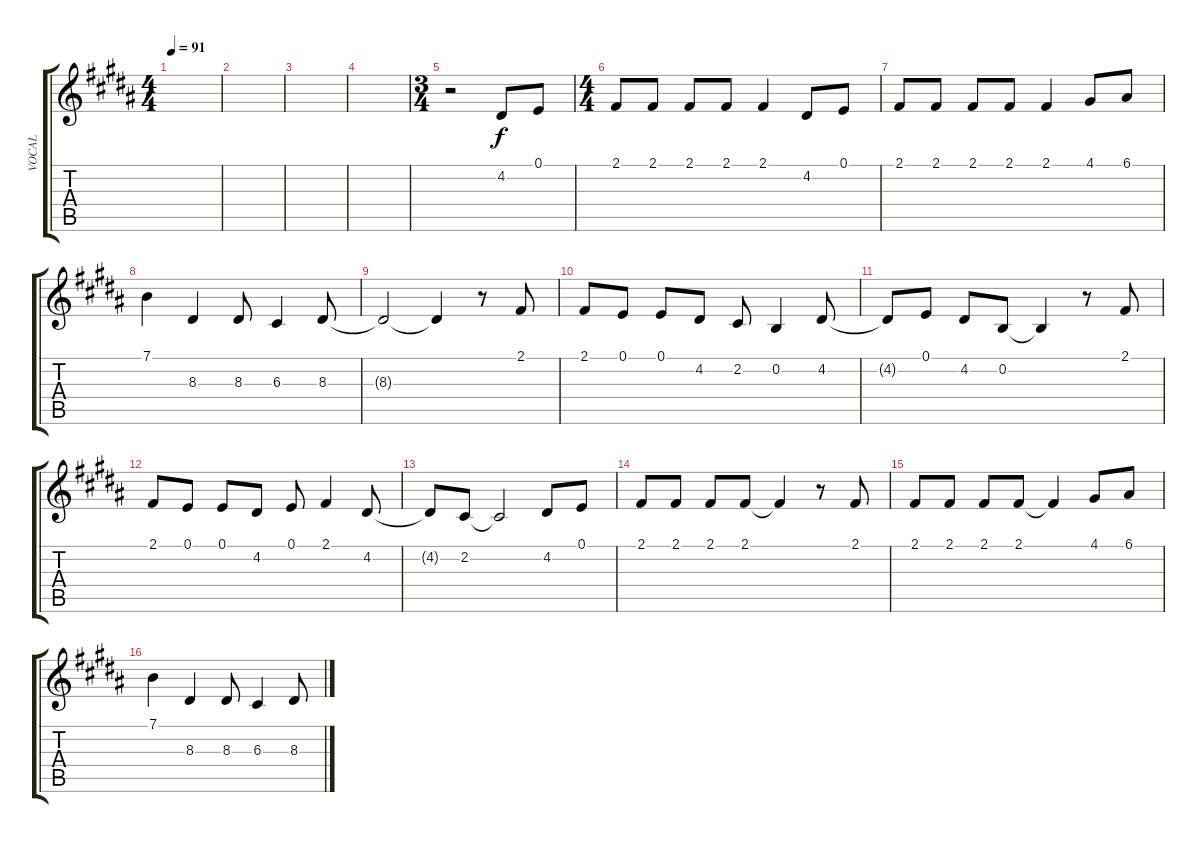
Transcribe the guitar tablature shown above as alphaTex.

\track ("VOCAL" "VOCAL") {instrument clarinet}
\staff {score tabs}
\tuning (E4 B3 G3 D3 A2 E2) {hide}
\ts (4 4)
\tempo 91
\clef g2
\ks b
|
|
|
|
\ts (3 4)
r.2 4.2.8 0.1.8 |
\ts (4 4)
2.1.8 2.1.8 2.1.8 2.1.8 2.1.4 4.2.8 0.1.8 |
2.1.8 2.1.8 2.1.8 2.1.8 2.1.4 4.1.8 6.1.8 |
7.1.4 8.3.4 8.3.8 6.3.4 8.3.8 |
8.3{t}.2 8.3{t}.4 r.8 2.1.8 |
2.1.8 0.1.8 0.1.8 4.2.8 2.2.8 0.2.4 4.2.8 |
4.2{t}.8 0.1.8 4.2.8 0.2.8 0.2{t}.4 r.8 2.1.8 |
2.1.8 0.1.8 0.1.8 4.2.8 0.1.8 2.1.4 4.2.8 |
4.2{t}.8 2.2.8 2.2{t}.2 4.2.8 0.1.8 |
2.1.8 2.1.8 2.1.8 2.1.8 2.1{t}.4 r.8 2.1.8 |
2.1.8 2.1.8 2.1.8 2.1.8 2.1{t}.4 4.1.8 6.1.8 |
7.1.4 8.3.4 8.3.8 6.3.4 8.3.8
